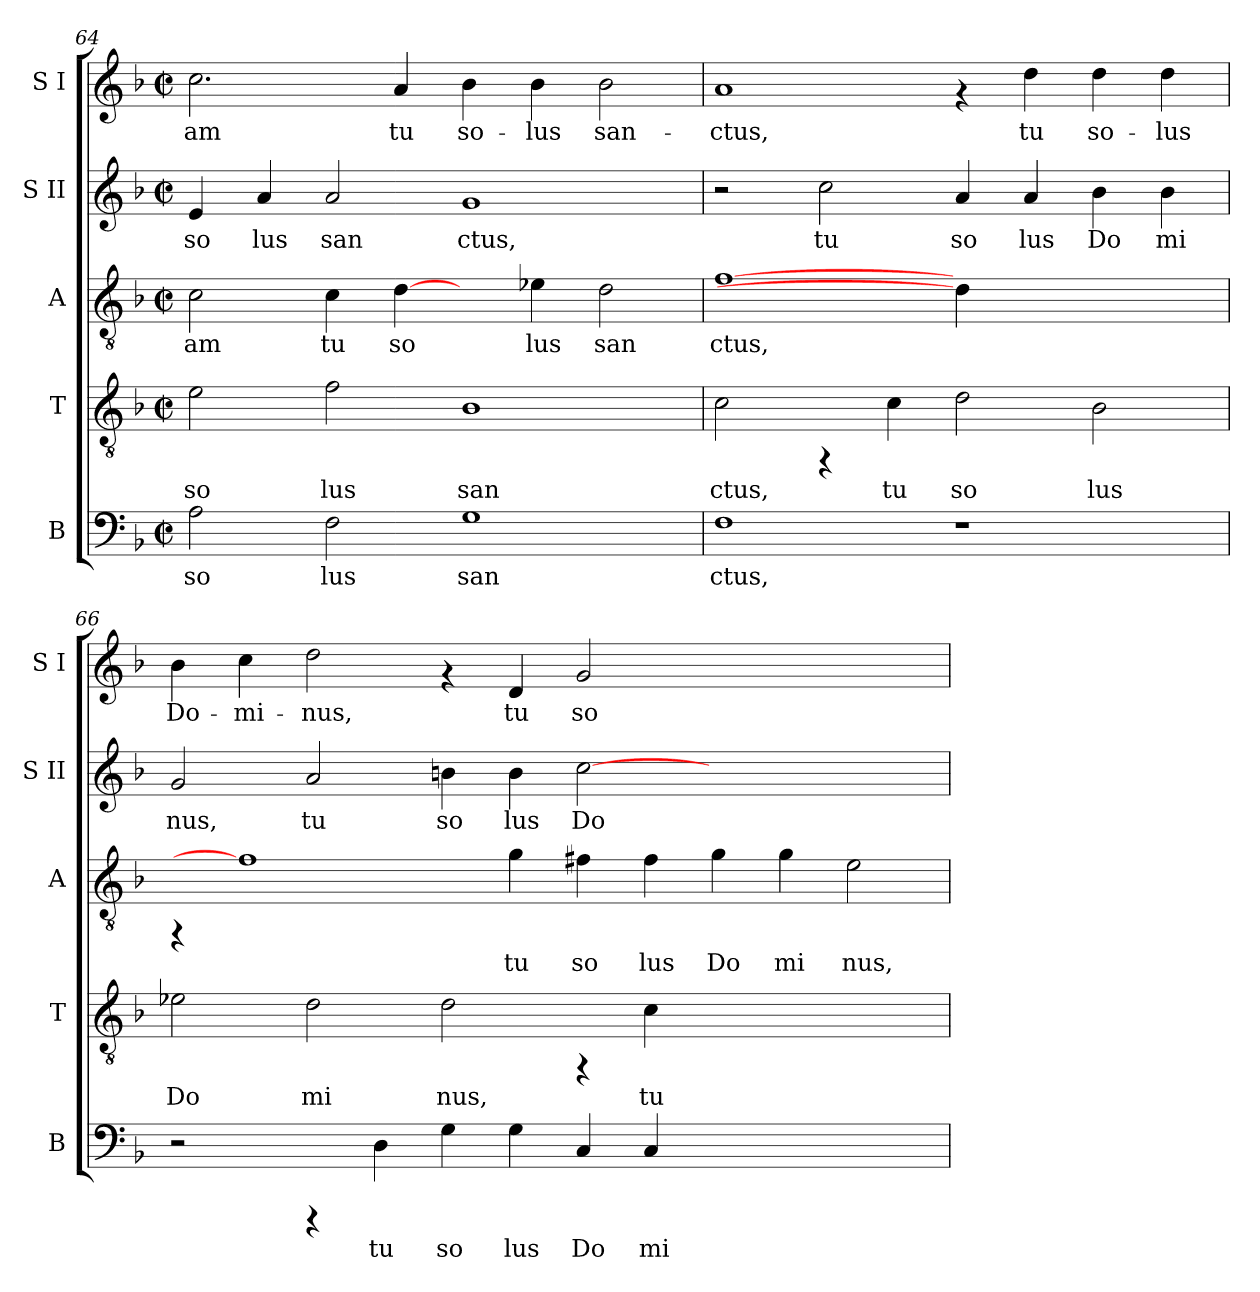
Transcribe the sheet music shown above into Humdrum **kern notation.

**kern	**text	**kern	**text	**kern	**text	**kern	**text	**kern	**text
*part5	*part5	*part4	*part4	*part3	*part3	*part2	*part2	*part1	*part1
*staff5	*staff5	*staff4	*staff4	*staff3	*staff3	*staff2	*staff2	*staff1	*staff1
*I"B	*	*I"T	*	*I"A	*	*I"S II	*	*I"S I	*
*I'B	*	*I'T	*	*I'A	*	*I'S II	*	*I'S I	*
!!LO:PB:g=z
*clefF4	*	*clefGv2	*	*clefGv2	*	*clefG2	*	*clefG2	*
*k[b-]	*	*k[b-]	*	*k[b-]	*	*k[b-]	*	*k[b-]	*
*F:	*	*F:	*	*F:	*	*F:	*	*F:	*
*M2/2	*	*M2/2	*	*M2/2	*	*M2/2	*	*M2/2	*
*met(c|)	*	*met(c|)	*	*met(c|)	*	*met(c|)	*	*met(c|)	*
=64	=64	=64	=64	=64	=64	=64	=64	=64	=64
!	!LO:LY:b:cj	!	!LO:LY:b:cj	!	!LO:LY:b:cj	!	!LO:LY:b:cj	!	!LO:LY:b:cj
2A\	so	2e\	so	2c\	am	4e/	so	2.cc\	am
!	!	!	!	!	!	!	!LO:LY:b:cj	!	!
.	.	.	.	.	.	4a/	lus	.	.
!	!LO:LY:b:cj	!	!LO:LY:b:cj	!	!LO:LY:b:cj	!	!LO:LY:b:cj	!	!
2F\	lus	2f\	lus	4c\	tu	2a/	san	.	.
!	!	!	!	!	!LO:LY:b:cj	!	!	!	!LO:LY:b:cj
.	.	.	.	[4d\	so	.	.	4a/	tu
!	!LO:LY:b:cj	!	!LO:LY:b:cj	!	!	!	!LO:LY:b:cj	!	!LO:LY:b:cj
1G	san	1B-	san	4ryy	.	1g	ctus,	4b-\	so-
!	!	!	!	!	!LO:LY:b:cj	!	!	!	!LO:LY:b:cj
.	.	.	.	4e-X\	lus	.	.	4b-\	-lus
!	!	!	!	!	!LO:LY:b:cj	!	!	!	!LO:LY:b:cj
.	.	.	.	2d\	san	.	.	2b-\	san-
=65	=65	=65	=65	=65	=65	=65	=65	=65	=65
!	!LO:LY:b:cj	!	!LO:LY:b:cj	!	!LO:LY:b:cj	!	!	!	!LO:LY:b:cj
1F	ctus,	2c\	ctus,	[1f	ctus,	2r	.	1a	-ctus,
!	!	!	!	!	!	!	!LO:LY:b:cj	!	!
.	.	4rFF	.	.	.	2cc\	tu	.	.
!	!	!	!LO:LY:b:cj	!	!	!	!	!	!
.	.	4c\	tu	.	.	.	.	.	.
!	!	!	!LO:LY:b:cj	!	!	!	!LO:LY:b:cj	!	!
1r	.	2d\	so	4d\]	.	4a/	so	4rf	.
!	!	!	!	!	!	!	!LO:LY:b:cj	!	!LO:LY:b:cj
.	.	.	.	2.ryy	.	4a/	lus	4dd\	tu
!	!	!	!LO:LY:b:cj	!	!	!	!LO:LY:b:cj	!	!LO:LY:b:cj
.	.	2B-\	lus	.	.	4b-\	Do	4dd\	so-
!	!	!	!	!	!	!	!LO:LY:b:cj	!	!LO:LY:b:cj
.	.	.	.	.	.	4b-\	mi	4dd\	-lus
=66	=66	=66	=66	=66	=66	=66	=66	=66	=66
!	!	!	!LO:LY:b:cj	!	!	!	!LO:LY:b:cj	!	!LO:LY:b:cj
2r	.	2e-\	Do	4rFF	.	2g/	nus,	4b-\	Do-
!	!	!	!	!	!	!	!	!	!LO:LY:b:cj
.	.	.	.	1f]	.	.	.	4cc\	-mi-
!	!	!	!LO:LY:b:cj	!	!	!	!LO:LY:b:cj	!	!LO:LY:b:cj
4rCCC	.	2d\	mi	.	.	2a/	tu	2dd\	-nus,
!	!LO:LY:b:cj	!	!	!	!	!	!	!	!
4D\	tu	.	.	.	.	.	.	.	.
!	!LO:LY:b:cj	!	!LO:LY:b:cj	!	!	!	!LO:LY:b:cj	!	!
4G\	so	2d\	nus,	.	.	4bn\	so	4rf	.
!	!LO:LY:b:cj	!	!	!	!LO:LY:b:cj	!	!LO:LY:b:cj	!	!LO:LY:b:cj
4G\	lus	.	.	4g\	tu	4b\	lus	4d/	tu
!	!LO:LY:b:cj	!	!	!	!LO:LY:b:cj	!	!LO:LY:b:cj	!	!LO:LY:b:cj
4C/	Do	4rFF	.	4f#X\	so	[>2cc\	Do	2g/	so-
!	!LO:LY:b:cj	!	!LO:LY:b:cj	!	!LO:LY:b:cj	!	!	!	!
4C/	mi	4c\	tu	4f#\	lus	.	.	.	.
!	!	!	!	!	!LO:LY:b:cj	!	!	!	!
1ryy	.	1ryy	.	4g\	Do	1ryy	.	1ryy	.
!	!	!	!	!	!LO:LY:b:cj	!	!	!	!
.	.	.	.	4g\	mi	.	.	.	.
!	!	!	!	!	!LO:LY:b:cj	!	!	!	!
.	.	.	.	2e\	nus,	.	.	.	.
=	=	=	=	=	=	=	=	=	=
*-	*-	*-	*-	*-	*-	*-	*-	*-	*-
